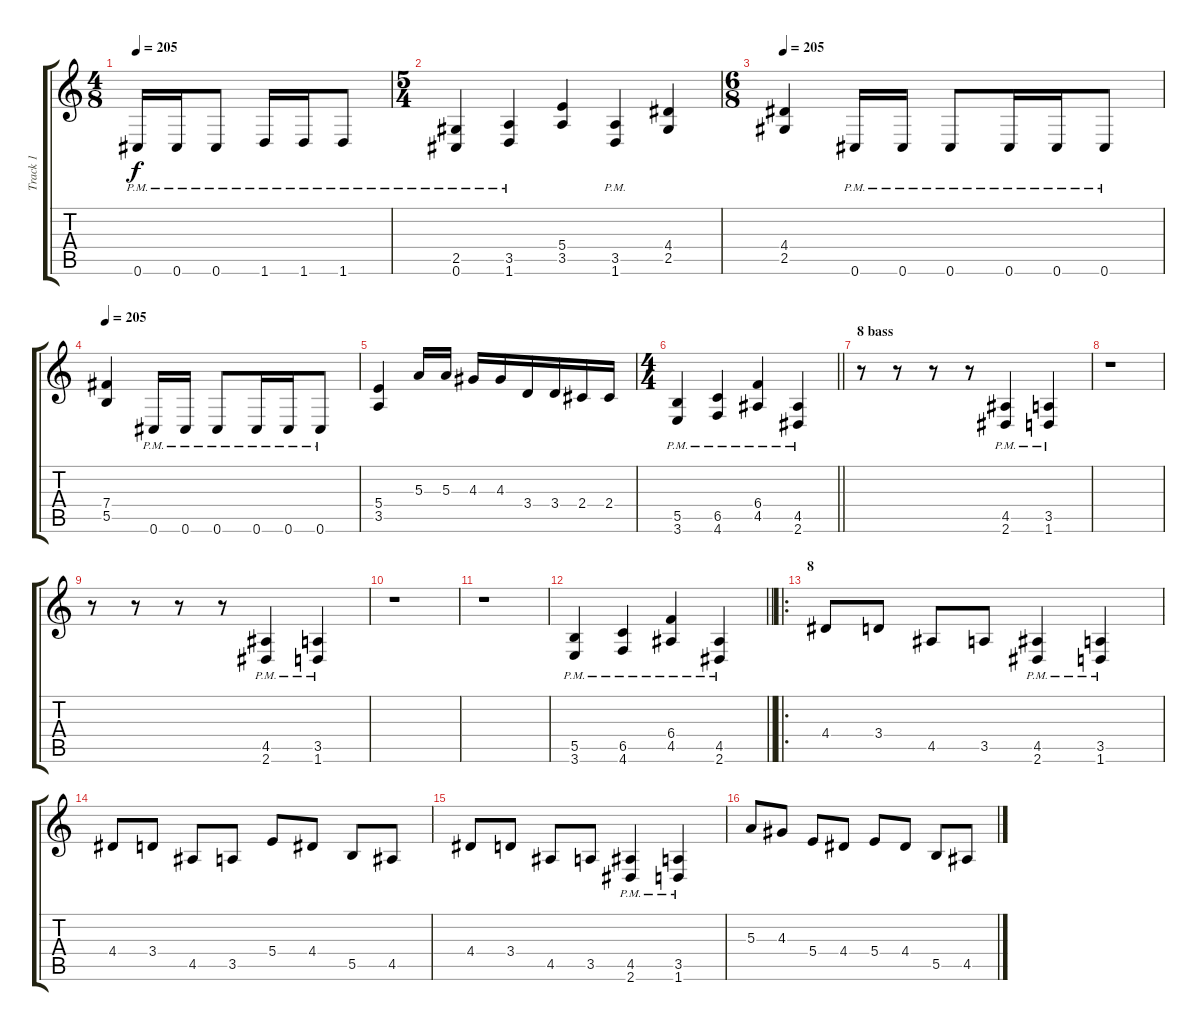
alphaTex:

\track ("Track 1" "Track 1") {instrument distortionguitar}
\staff {score tabs}
\tuning (Db4 Ab3 E3 B2 Gb2 Db2) {hide}
\ts (4 8)
\tempo 205
\clef g2
\ks c
0.6{pm}.16{dy f} 0.6{pm}.16 0.6{pm}.8 1.6{pm}.16 1.6{pm}.16 1.6{pm}.8 |
\ts (5 4)
(2.5{pm} 0.6{pm}).4 (3.5{pm} 1.6{pm}).4 (5.4 3.5).4 (3.5{pm} 1.6).4 (4.4 2.5).4 |
\ts (6 8)
\tempo 205
(4.4 2.5).4 0.6{pm}.16 0.6{pm}.16 0.6{pm}.8 0.6{pm}.16 0.6{pm}.16 0.6{pm}.8 |
\tempo 205
(7.4 5.5).4 0.6{pm}.16 0.6{pm}.16 0.6{pm}.8 0.6{pm}.16 0.6{pm}.16 0.6{pm}.8 |
(5.4 3.5).4 5.3.16 5.3.16 4.3.16 4.3.16 3.4.16 3.4.16 2.4.16 2.4.16 |
\ts (4 4)
\barLineRight lightlight
(5.5{pm} 3.6{pm}).4 (6.5{pm} 4.6{pm}).4 (6.4{pm} 4.5{pm}).4 (4.5{pm} 2.6{pm}).4 |
\section ("" "8 bass")
r.8 r.8 r.8 r.8 (4.5{pm} 2.6{pm}).4 (3.5{pm} 1.6{pm}).4 |
r.1 |
r.8 r.8 r.8 r.8 (4.5{pm} 2.6{pm}).4 (3.5{pm} 1.6{pm}).4 |
r.1 |
r.1 |
\barLineRight lightlight
(5.5{pm} 3.6{pm}).4 (6.5{pm} 4.6{pm}).4 (6.4{pm} 4.5{pm}).4 (4.5{pm} 2.6{pm}).4 |
\ro
\section ("" "8")
4.4.8 3.4.8 4.5.8 3.5.8 (4.5 2.6{pm}).4 (3.5 1.6{pm}).4 |
4.4.8 3.4.8 4.5.8 3.5.8 5.4.8 4.4.8 5.5.8 4.5.8 |
4.4.8 3.4.8 4.5.8 3.5.8 (4.5 2.6{pm}).4 (3.5 1.6{pm}).4 |
5.3.8 4.3.8 5.4.8 4.4.8 5.4.8 4.4.8 5.5.8 4.5.8
